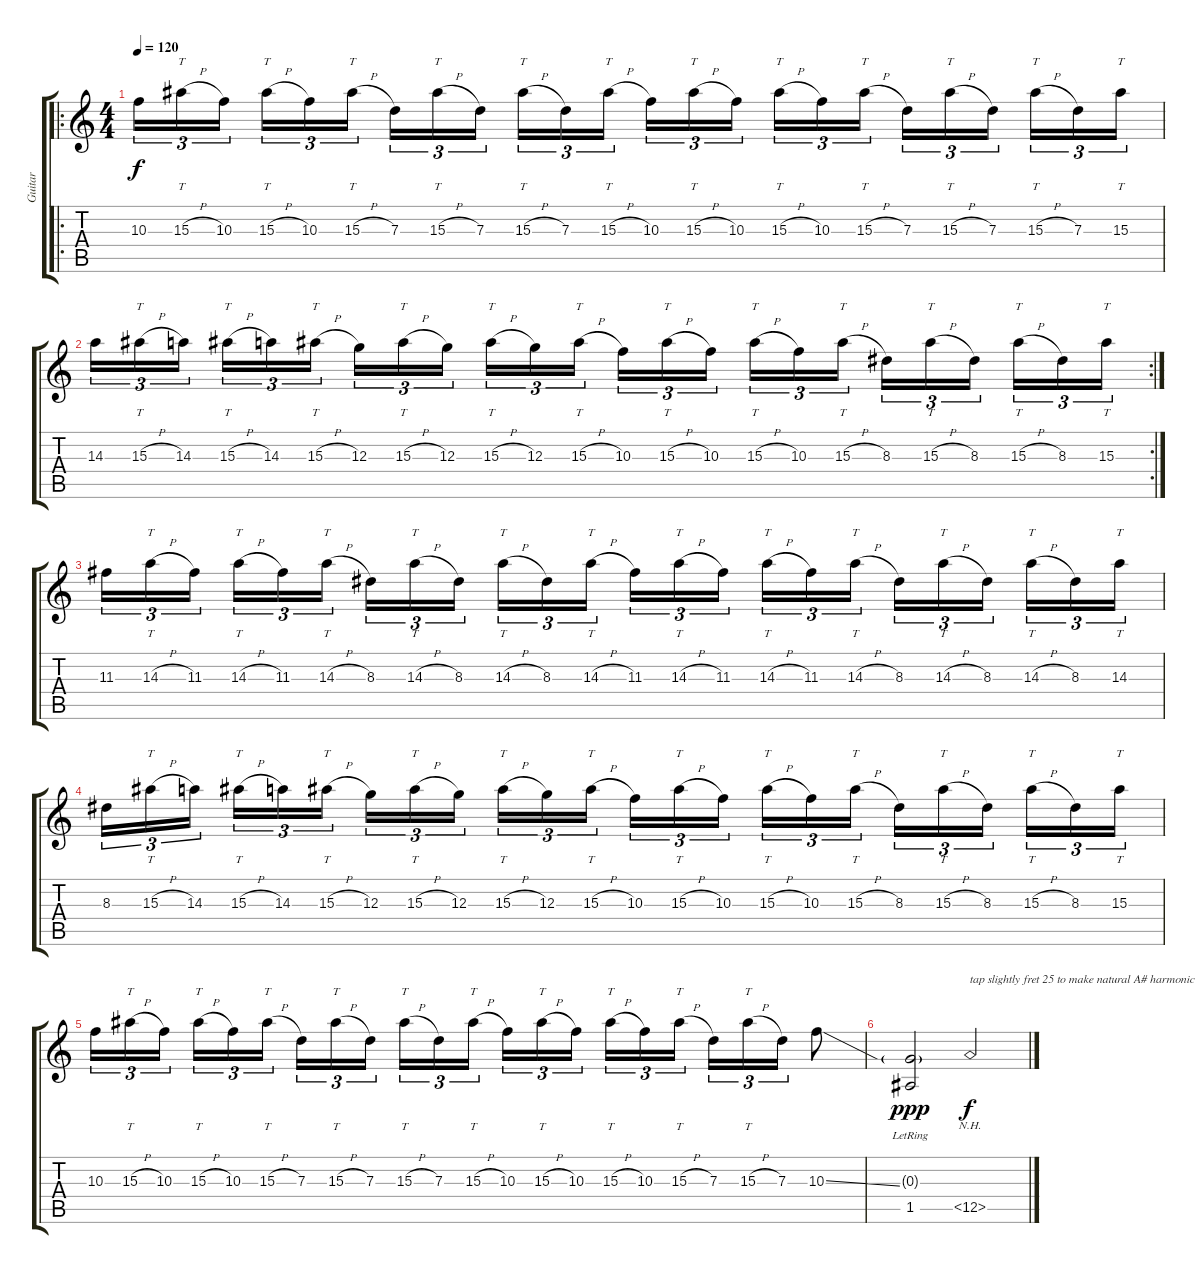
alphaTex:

\track ("Guitar" "Guitar") {instrument distortionguitar}
\staff {score tabs}
\tuning (E4 B3 G3 D3 A2 E2) {hide}
\ro
\ts (4 4)
\tempo 120
\clef g2
\ks c
10.3.16{tu (3 2) dy f} 15.3{h}.16{tt tu (3 2)} 10.3.16{tu (3 2)} 15.3{h}.16{tt tu (3 2)} 10.3.16{tu (3 2)} 15.3{h}.16{tt tu (3 2)} 7.3.16{tu (3 2)} 15.3{h}.16{tt tu (3 2)} 7.3.16{tu (3 2)} 15.3{h}.16{tt tu (3 2)} 7.3.16{tu (3 2)} 15.3{h}.16{tt tu (3 2)} 10.3.16{tu (3 2)} 15.3{h}.16{tt tu (3 2)} 10.3.16{tu (3 2)} 15.3{h}.16{tt tu (3 2)} 10.3.16{tu (3 2)} 15.3{h}.16{tt tu (3 2)} 7.3.16{tu (3 2)} 15.3{h}.16{tt tu (3 2)} 7.3.16{tu (3 2)} 15.3{h}.16{tt tu (3 2)} 7.3.16{tu (3 2)} 15.3.16{tt tu (3 2)} |
\rc 2
14.3.16{tu (3 2)} 15.3{h}.16{tt tu (3 2)} 14.3.16{tu (3 2)} 15.3{h}.16{tt tu (3 2)} 14.3.16{tu (3 2)} 15.3{h}.16{tt tu (3 2)} 12.3.16{tu (3 2)} 15.3{h}.16{tt tu (3 2)} 12.3.16{tu (3 2)} 15.3{h}.16{tt tu (3 2)} 12.3.16{tu (3 2)} 15.3{h}.16{tt tu (3 2)} 10.3.16{tu (3 2)} 15.3{h}.16{tt tu (3 2)} 10.3.16{tu (3 2)} 15.3{h}.16{tt tu (3 2)} 10.3.16{tu (3 2)} 15.3{h}.16{tt tu (3 2)} 8.3.16{tu (3 2)} 15.3{h}.16{tt tu (3 2)} 8.3.16{tu (3 2)} 15.3{h}.16{tt tu (3 2)} 8.3.16{tu (3 2)} 15.3.16{tt tu (3 2)} |
11.3.16{tu (3 2)} 14.3{h}.16{tt tu (3 2)} 11.3.16{tu (3 2)} 14.3{h}.16{tt tu (3 2)} 11.3.16{tu (3 2)} 14.3{h}.16{tt tu (3 2)} 8.3.16{tu (3 2)} 14.3{h}.16{tt tu (3 2)} 8.3.16{tu (3 2)} 14.3{h}.16{tt tu (3 2)} 8.3.16{tu (3 2)} 14.3{h}.16{tt tu (3 2)} 11.3.16{tu (3 2)} 14.3{h}.16{tt tu (3 2)} 11.3.16{tu (3 2)} 14.3{h}.16{tt tu (3 2)} 11.3.16{tu (3 2)} 14.3{h}.16{tt tu (3 2)} 8.3.16{tu (3 2)} 14.3{h}.16{tt tu (3 2)} 8.3.16{tu (3 2)} 14.3{h}.16{tt tu (3 2)} 8.3.16{tu (3 2)} 14.3.16{tt tu (3 2)} |
8.3.16{tu (3 2)} 15.3{h}.16{tt tu (3 2)} 14.3.16{tu (3 2)} 15.3{h}.16{tt tu (3 2)} 14.3.16{tu (3 2)} 15.3{h}.16{tt tu (3 2)} 12.3.16{tu (3 2)} 15.3{h}.16{tt tu (3 2)} 12.3.16{tu (3 2)} 15.3{h}.16{tt tu (3 2)} 12.3.16{tu (3 2)} 15.3{h}.16{tt tu (3 2)} 10.3.16{tu (3 2)} 15.3{h}.16{tt tu (3 2)} 10.3.16{tu (3 2)} 15.3{h}.16{tt tu (3 2)} 10.3.16{tu (3 2)} 15.3{h}.16{tt tu (3 2)} 8.3.16{tu (3 2)} 15.3{h}.16{tt tu (3 2)} 8.3.16{tu (3 2)} 15.3{h}.16{tt tu (3 2)} 8.3.16{tu (3 2)} 15.3.16{tt tu (3 2)} |
10.3.16{tu (3 2)} 15.3{h}.16{tt tu (3 2)} 10.3.16{tu (3 2)} 15.3{h}.16{tt tu (3 2)} 10.3.16{tu (3 2)} 15.3{h}.16{tt tu (3 2)} 7.3.16{tu (3 2)} 15.3{h}.16{tt tu (3 2)} 7.3.16{tu (3 2)} 15.3{h}.16{tt tu (3 2)} 7.3.16{tu (3 2)} 15.3{h}.16{tt tu (3 2)} 10.3.16{tu (3 2)} 15.3{h}.16{tt tu (3 2)} 10.3.16{tu (3 2)} 15.3{h}.16{tt tu (3 2)} 10.3.16{tu (3 2)} 15.3{h}.16{tt tu (3 2)} 7.3.16{tu (3 2)} 15.3{h}.16{tt tu (3 2)} 7.3.16{tu (3 2)} 10.3{ss}.8 |
(0.3{g} 1.5{lr}).2{dy ppp} 25.5{nh}.2{txt "tap slightly fret 25 to make natural A# harmonic" dy f}
